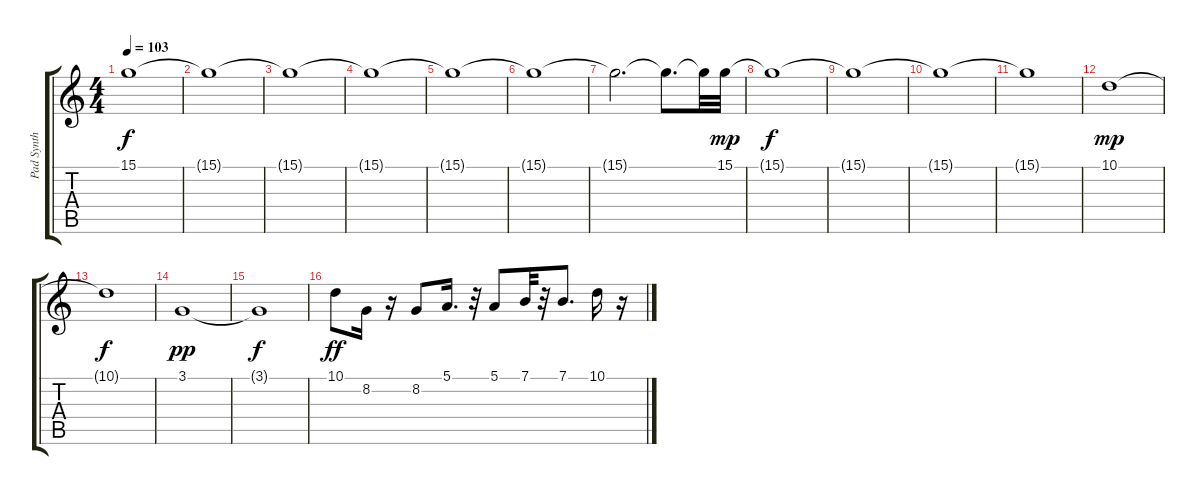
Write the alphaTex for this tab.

\track ("Pad Synth" "Pad Synth") {instrument synthstrings1}
\staff {score tabs}
\tuning (E4 B3 G3 D3 A2 E2) {hide}
\ts (4 4)
\tempo 103
\clef g2
\ks c
15.1{t}.1{dy f} |
15.1{t}.1 |
15.1{t}.1 |
15.1{t}.1 |
15.1{t}.1 |
15.1{t}.1 |
15.1{t}.2{d} 15.1{t}.8{d} 15.1{t}.32 15.1.32{dy mp} |
15.1{t}.1{dy f} |
15.1{t}.1 |
15.1{t}.1 |
15.1{t}.1 |
10.1.1{dy mp} |
10.1{t}.1{dy f} |
3.1.1{dy pp} |
3.1{t}.1{dy f} |
10.1.8{dy ff} 8.2.16 r.16 8.2.8 5.1.16{d} r.32 5.1.8 7.1.32 r.32 7.1.8{d} 10.1.16 r.16
